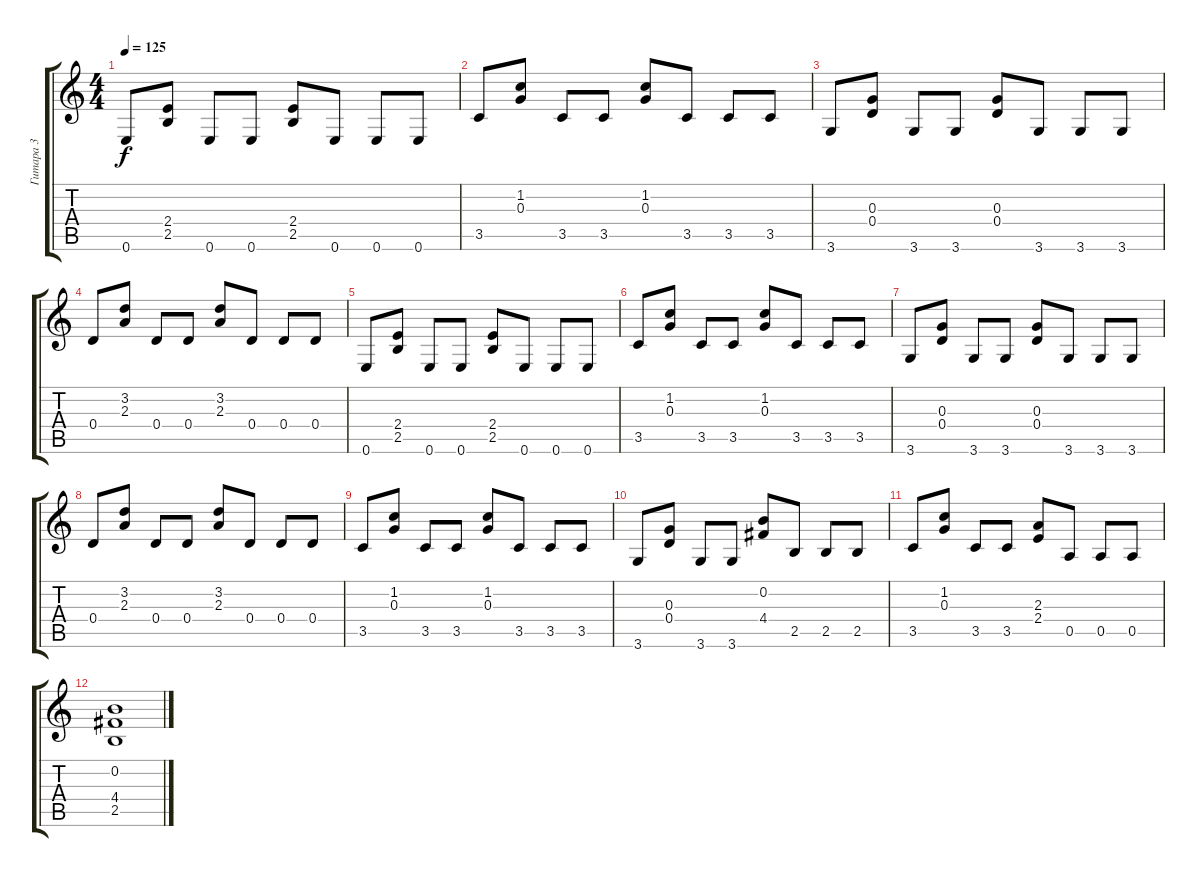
\track ("Гитара 3" "Гитара 3") {instrument distortionguitar}
\staff {score tabs}
\tuning (E4 B3 G3 D3 A2 E2) {hide}
\ts (4 4)
\tempo 125
\clef g2
\ks c
0.6.8{dy f} (2.4 2.5).8 0.6.8 0.6.8 (2.4 2.5).8 0.6.8 0.6.8 0.6.8 |
3.5.8 (1.2 0.3).8 3.5.8 3.5.8 (1.2 0.3).8 3.5.8 3.5.8 3.5.8 |
3.6.8 (0.3 0.4).8 3.6.8 3.6.8 (0.3 0.4).8 3.6.8 3.6.8 3.6.8 |
0.4.8 (3.2 2.3).8 0.4.8 0.4.8 (3.2 2.3).8 0.4.8 0.4.8 0.4.8 |
0.6.8 (2.4 2.5).8 0.6.8 0.6.8 (2.4 2.5).8 0.6.8 0.6.8 0.6.8 |
3.5.8 (1.2 0.3).8 3.5.8 3.5.8 (1.2 0.3).8 3.5.8 3.5.8 3.5.8 |
3.6.8 (0.3 0.4).8 3.6.8 3.6.8 (0.3 0.4).8 3.6.8 3.6.8 3.6.8 |
0.4.8 (3.2 2.3).8 0.4.8 0.4.8 (3.2 2.3).8 0.4.8 0.4.8 0.4.8 |
3.5.8 (1.2 0.3).8 3.5.8 3.5.8 (1.2 0.3).8 3.5.8 3.5.8 3.5.8 |
3.6.8 (0.3 0.4).8 3.6.8 3.6.8 (0.2 4.4).8 2.5.8 2.5.8 2.5.8 |
3.5.8 (1.2 0.3).8 3.5.8 3.5.8 (2.3 2.4).8 0.5.8 0.5.8 0.5.8 |
(0.2 4.4 2.5).1
